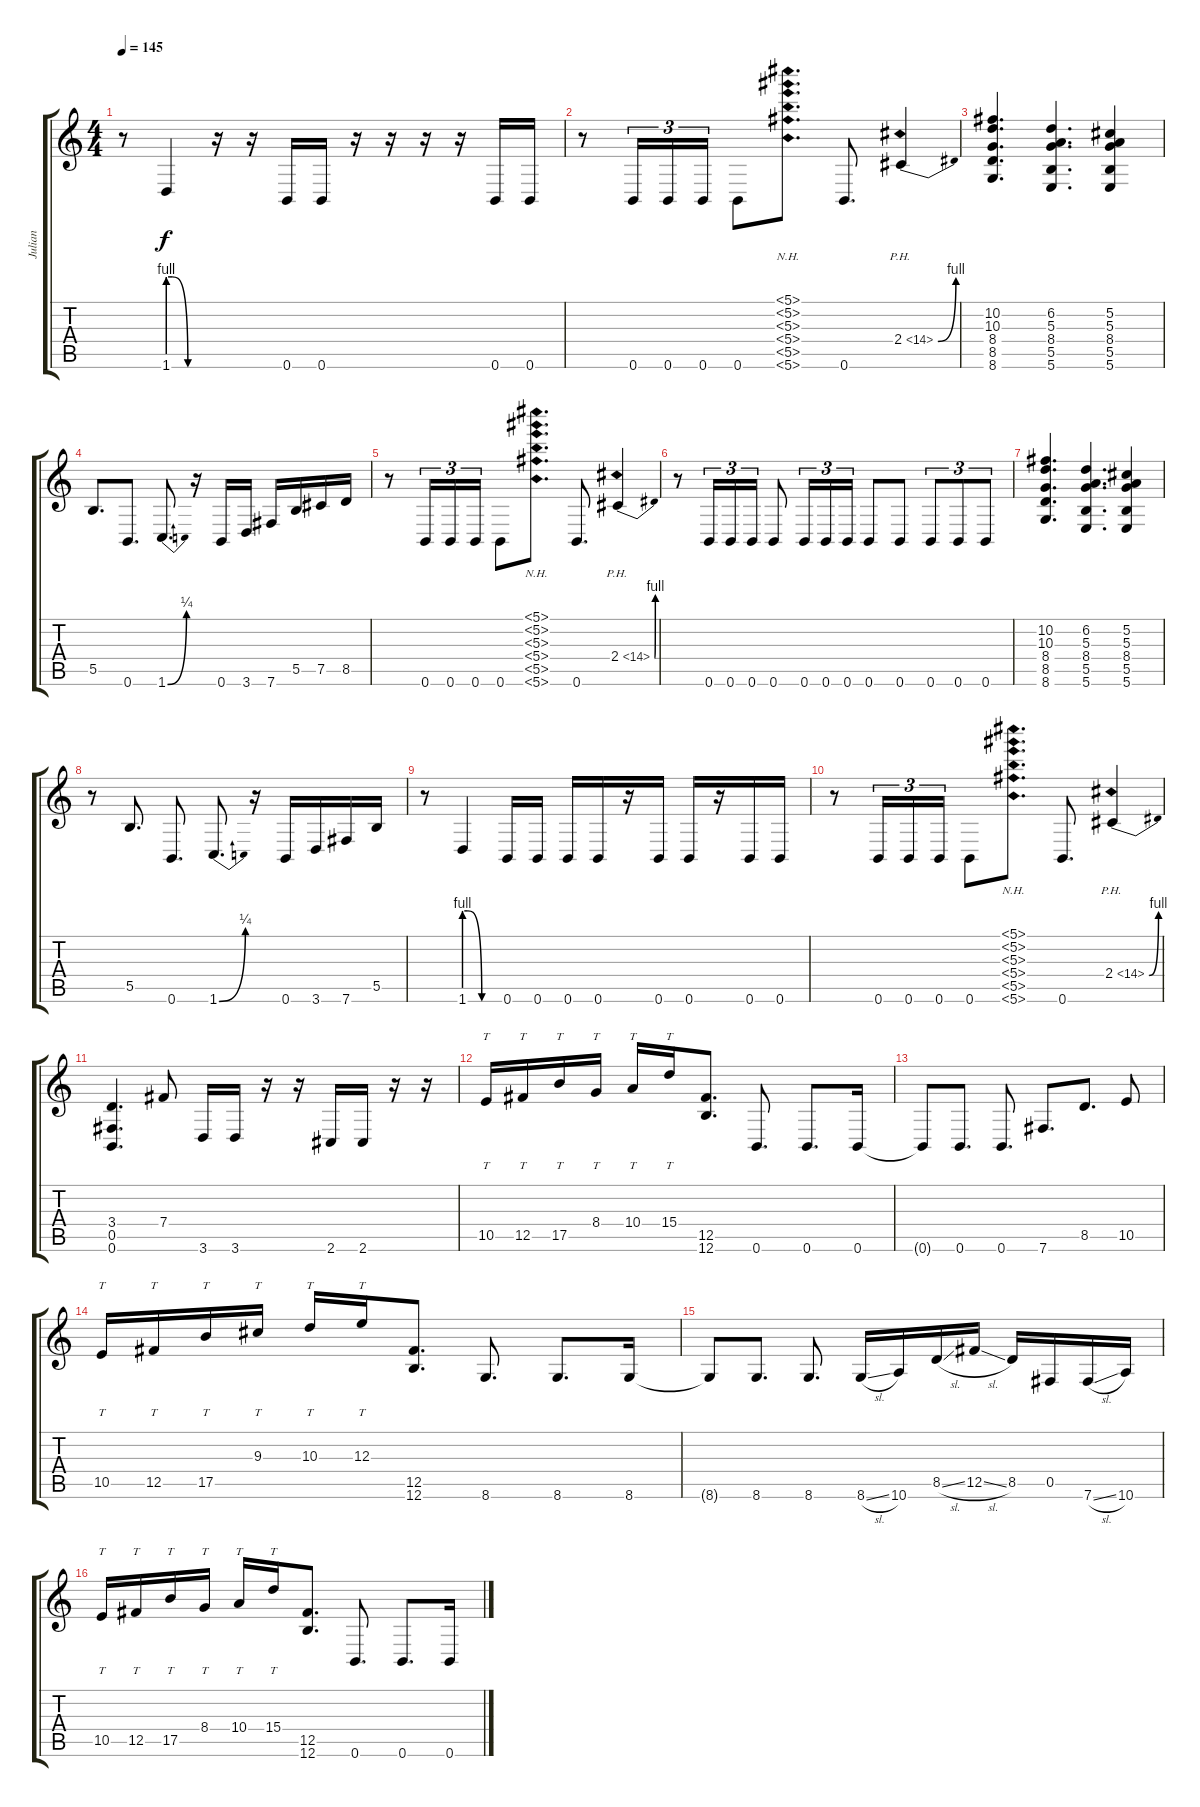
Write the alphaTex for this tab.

\track ("Julian" "Julian") {instrument overdrivenguitar}
\staff {score tabs}
\tuning (Db4 Ab3 E3 B2 Gb2 B1) {hide}
\ts (4 4)
\tempo 145
\clef g2
\ks c
r.8{dy f} 1.6{be (custom 0 4 6 4 30 0 60 0)}.4 r.16 r.16 0.6.16 0.6.16 r.16 r.16 r.16 r.16 0.6.16 0.6.16 |
r.8 0.6.16{tu (3 2)} 0.6.16{tu (3 2)} 0.6.16{tu (3 2)} 0.6.8 (5.1{nh} 5.2{nh} 5.3{nh} 5.4{nh} 5.5{nh} 5.6{nh}).8{d} 0.6.8{d} 2.4{be (bend 0 0 60 4) ph 12}.4 |
(10.2 10.3 8.4 8.5 8.6).4{d} (6.2 5.3 8.4 5.5 5.6).4{d} (5.2 5.3 8.4 5.5 5.6).4 |
5.5.8{d} 0.6.8{d} 1.6{be (bend 0 0 60 1)}.8{d} r.16 0.6.16 3.6.16 7.6.16 5.5.16 7.5.16 8.5.16 |
r.8 0.6.16{tu (3 2)} 0.6.16{tu (3 2)} 0.6.16{tu (3 2)} 0.6.8 (5.1{nh} 5.2{nh} 5.3{nh} 5.4{nh} 5.5{nh} 5.6{nh}).8{d} 0.6.8{d} 2.4{be (bend 0 0 60 4) ph 12}.4 |
r.8 0.6.16{tu (3 2)} 0.6.16{tu (3 2)} 0.6.16{tu (3 2)} 0.6.8 0.6.16{tu (3 2)} 0.6.16{tu (3 2)} 0.6.16{tu (3 2)} 0.6.8 0.6.8 0.6.8{tu (3 2)} 0.6.8{tu (3 2)} 0.6.8{tu (3 2)} |
(10.2 10.3 8.4 8.5 8.6).4{d} (6.2 5.3 8.4 5.5 5.6).4{d} (5.2 5.3 8.4 5.5 5.6).4 |
r.8 5.5.8{d} 0.6.8{d} 1.6{be (bend 0 0 60 1)}.8{d} r.16 0.6.16 3.6.16 7.6.16 5.5.16 |
r.8 1.6{be (custom 0 4 6 4 30 0 60 0)}.4 0.6.16 0.6.16 0.6.16 0.6.16 r.16 0.6.16 0.6.16 r.16 0.6.16 0.6.16 |
r.8 0.6.16{tu (3 2)} 0.6.16{tu (3 2)} 0.6.16{tu (3 2)} 0.6.8 (5.1{nh} 5.2{nh} 5.3{nh} 5.4{nh} 5.5{nh} 5.6{nh}).8{d} 0.6.8{d} 2.4{be (bend 0 0 60 4) ph 12}.4 |
(3.4 0.5 0.6).4{d} 7.4.8 3.6.16 3.6.16 r.16 r.16 2.6.16 2.6.16 r.16 r.16 |
10.5.16{tt} 12.5.16{tt} 17.5.16{tt} 8.4.16{tt} 10.4.16{tt} 15.4.16{tt} (12.5 12.6).8{d} 0.6.8{d} 0.6.8{d} 0.6.16 |
0.6{t}.8 0.6.8{d} 0.6.8{d} 7.6.8{d} 8.5.8{d} 10.5.8 |
10.5.16{tt} 12.5.16{tt} 17.5.16{tt} 9.3.16{tt} 10.3.16{tt} 12.3.16{tt} (12.5 12.6).8{d} 8.6.8{d} 8.6.8{d} 8.6.16 |
8.6{t}.8 8.6.8{d} 8.6.8{d} 8.6{sl}.16 10.6.16 8.5{sl}.16 12.5{sl}.16 8.5.16 0.5.16 7.6{sl}.16 10.6.16 |
10.5.16{tt} 12.5.16{tt} 17.5.16{tt} 8.4.16{tt} 10.4.16{tt} 15.4.16{tt} (12.5 12.6).8{d} 0.6.8{d} 0.6.8{d} 0.6.16
